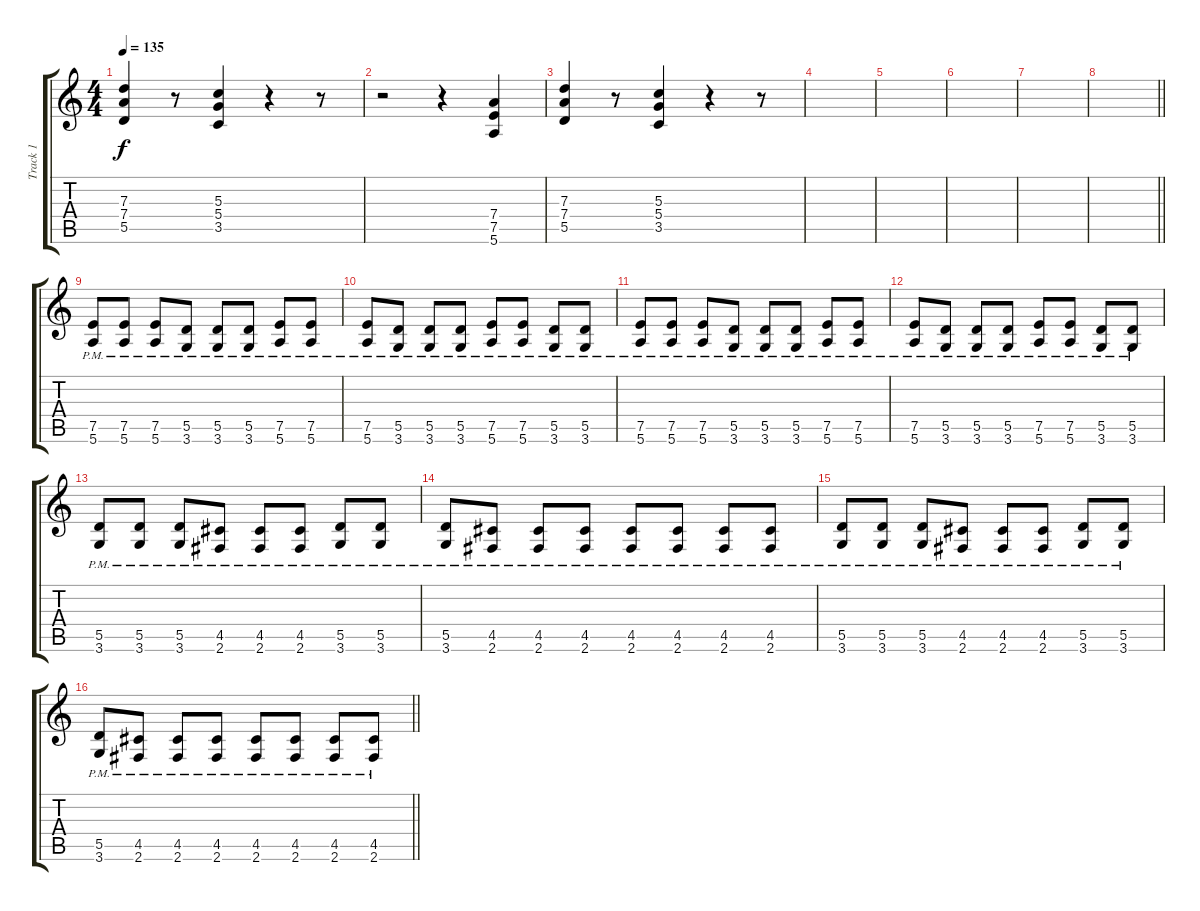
\track ("Track 1" "Track 1") {instrument overdrivenguitar}
\staff {score tabs}
\tuning (E4 B3 G3 D3 A2 E2) {hide}
\ts (4 4)
\section ("" "")
\tempo 135
\clef g2
\ks c
(7.3 7.4 5.5).4{dy f} r.8 (5.3 5.4 3.5).4 r.4 r.8 |
r.2 r.4 (7.4 7.5 5.6).4 |
(7.3 7.4 5.5).4 r.8 (5.3 5.4 3.5).4 r.4 r.8 |
|
|
|
|
\barLineRight lightlight
|
\section ("" "")
(7.5{pm} 5.6{pm}).8 (7.5{pm} 5.6{pm}).8 (7.5{pm} 5.6{pm}).8 (5.5{pm} 3.6{pm}).8 (5.5{pm} 3.6{pm}).8 (5.5{pm} 3.6{pm}).8 (7.5{pm} 5.6{pm}).8 (7.5{pm} 5.6{pm}).8 |
(7.5{pm} 5.6{pm}).8 (5.5{pm} 3.6{pm}).8 (5.5{pm} 3.6{pm}).8 (5.5{pm} 3.6{pm}).8 (7.5{pm} 5.6{pm}).8 (7.5{pm} 5.6{pm}).8 (5.5{pm} 3.6{pm}).8 (5.5{pm} 3.6{pm}).8 |
(7.5{pm} 5.6{pm}).8 (7.5{pm} 5.6{pm}).8 (7.5{pm} 5.6{pm}).8 (5.5{pm} 3.6{pm}).8 (5.5{pm} 3.6{pm}).8 (5.5{pm} 3.6{pm}).8 (7.5{pm} 5.6{pm}).8 (7.5{pm} 5.6{pm}).8 |
(7.5{pm} 5.6{pm}).8 (5.5{pm} 3.6{pm}).8 (5.5{pm} 3.6{pm}).8 (5.5{pm} 3.6{pm}).8 (7.5{pm} 5.6{pm}).8 (7.5{pm} 5.6{pm}).8 (5.5{pm} 3.6{pm}).8 (5.5{pm} 3.6{pm}).8 |
(5.5{pm} 3.6{pm}).8 (5.5{pm} 3.6{pm}).8 (5.5{pm} 3.6{pm}).8 (4.5{pm} 2.6{pm}).8 (4.5{pm} 2.6{pm}).8 (4.5{pm} 2.6{pm}).8 (5.5{pm} 3.6{pm}).8 (5.5{pm} 3.6{pm}).8 |
(5.5{pm} 3.6{pm}).8 (4.5{pm} 2.6{pm}).8 (4.5{pm} 2.6{pm}).8 (4.5{pm} 2.6{pm}).8 (4.5{pm} 2.6{pm}).8 (4.5{pm} 2.6{pm}).8 (4.5{pm} 2.6{pm}).8 (4.5{pm} 2.6{pm}).8 |
(5.5{pm} 3.6{pm}).8 (5.5{pm} 3.6{pm}).8 (5.5{pm} 3.6{pm}).8 (4.5{pm} 2.6{pm}).8 (4.5{pm} 2.6{pm}).8 (4.5{pm} 2.6{pm}).8 (5.5{pm} 3.6{pm}).8 (5.5{pm} 3.6{pm}).8 |
\barLineRight lightlight
(5.5{pm} 3.6{pm}).8 (4.5{pm} 2.6{pm}).8 (4.5{pm} 2.6{pm}).8 (4.5{pm} 2.6{pm}).8 (4.5{pm} 2.6{pm}).8 (4.5{pm} 2.6{pm}).8 (4.5{pm} 2.6{pm}).8 (4.5{pm} 2.6{pm}).8
